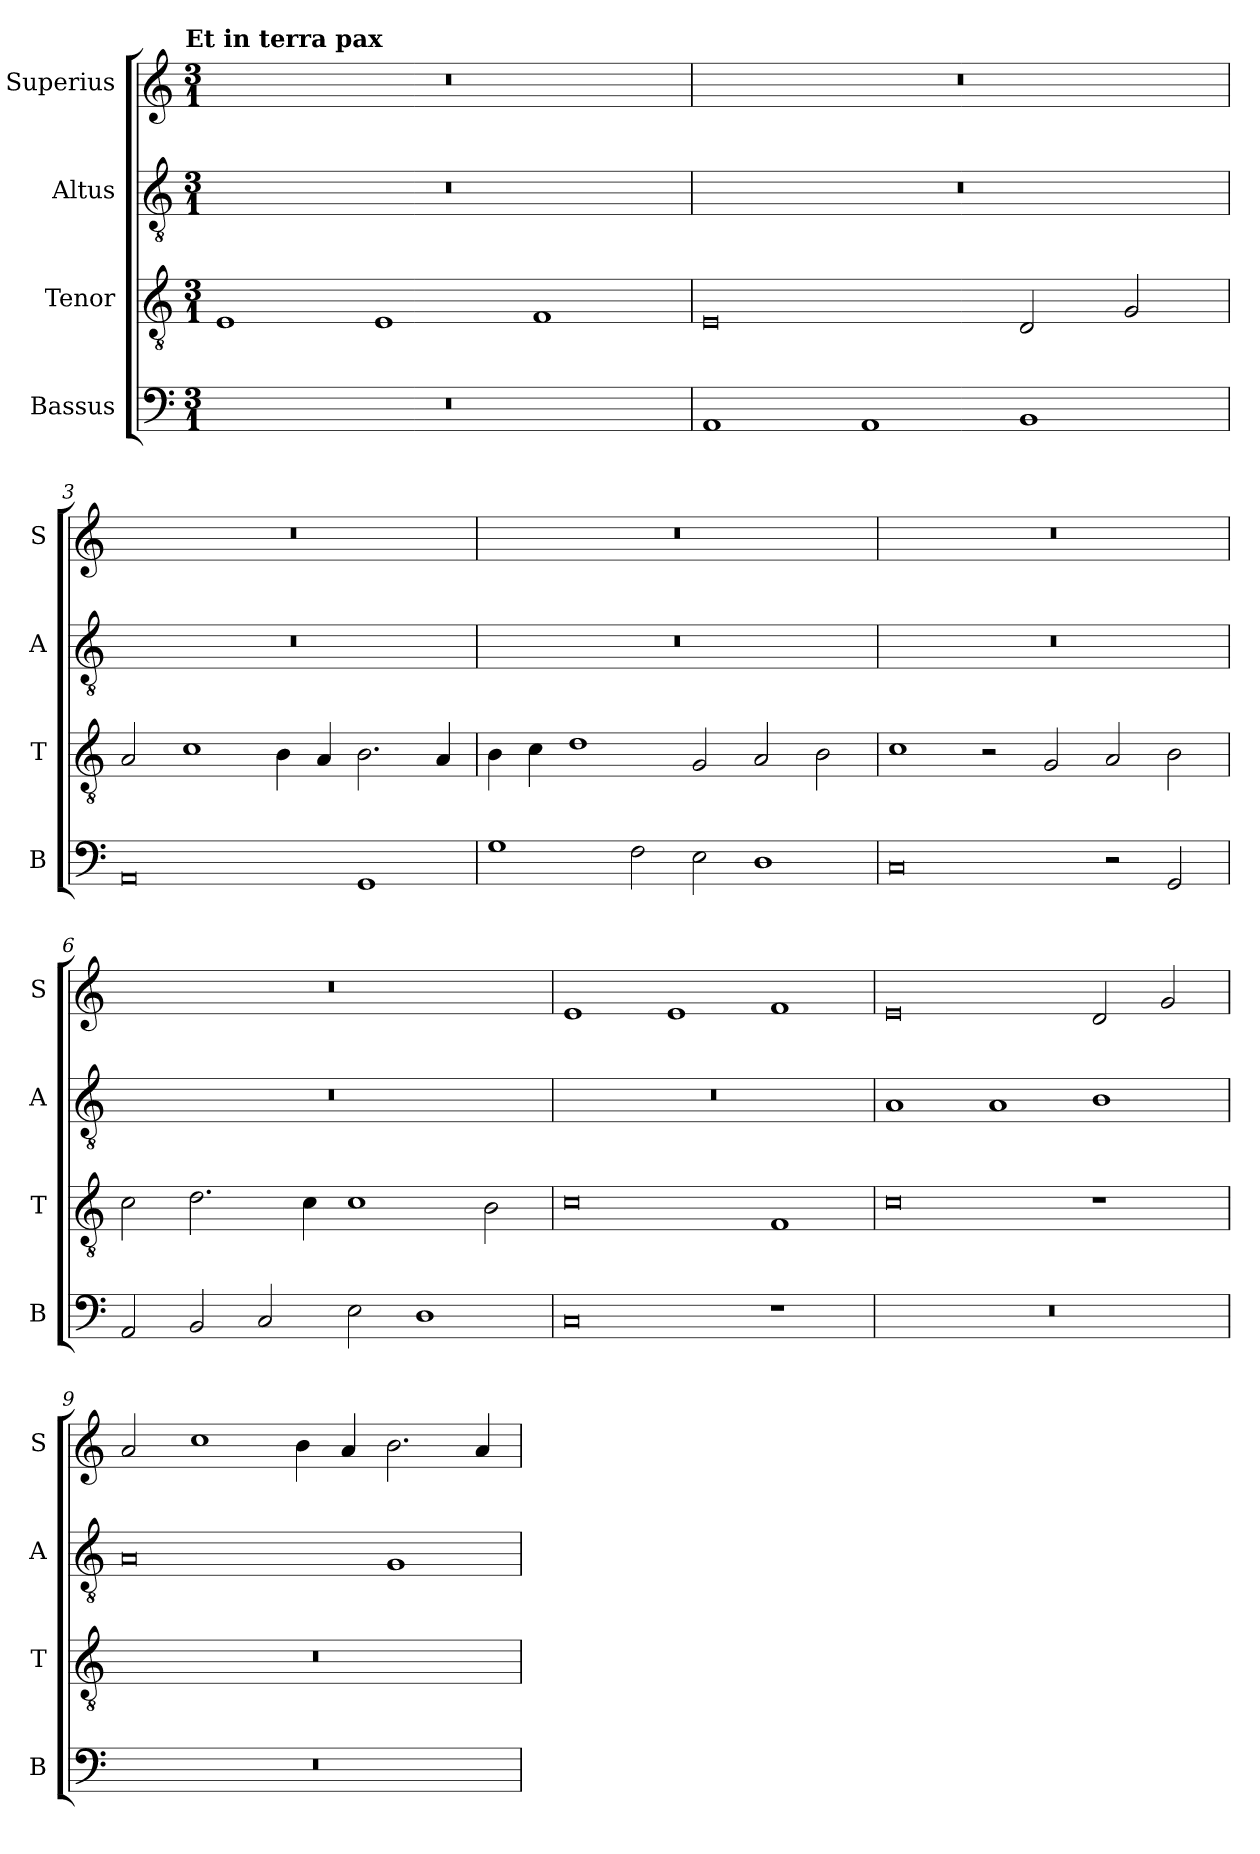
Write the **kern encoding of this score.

**kern	**kern	**kern	**kern
*part4	*part3	*part2	*part1
*staff4	*staff3	*staff2	*staff1
*I"Bassus	*I"Tenor	*I"Altus	*I"Superius
*I'B	*I'T	*I'A	*I'S
*clefF4	*clefGv2	*clefGv2	*clefG2
*k[]	*k[]	*k[]	*k[]
!!LO:TX:omd:t=Et in terra pax
*M3/1	*M3/1	*M3/1	*M3/1
=1	=1	=1	=1
0.r	1E	0.r	0.r
.	1E	.	.
.	1F	.	.
=2	=2	=2	=2
1AA	0E	0.r	0.r
1AA	.	.	.
1BB	2D/	.	.
.	2G/	.	.
=3	=3	=3	=3
0AA	2A/	0.r	0.r
.	1c	.	.
.	4B\	.	.
.	4A/	.	.
1GG	2.B\	.	.
.	4A/	.	.
=4	=4	=4	=4
1G	4B\	0.r	0.r
.	4c\	.	.
.	1d	.	.
2F\	.	.	.
2E\	2G/	.	.
1D	2A/	.	.
.	2B\	.	.
=5	=5	=5	=5
0C	1c	0.r	0.r
.	2r	.	.
.	2G/	.	.
2r	2A/	.	.
2GG/	2B\	.	.
=6	=6	=6	=6
2AA/	2c\	0.r	0.r
2BB/	2.d\	.	.
2C/	.	.	.
.	4c\	.	.
2E\	1c	.	.
1D	.	.	.
.	2B\	.	.
=7	=7	=7	=7
0C	0c	0.r	1e
.	.	.	1e
1r	1F	.	1f
=8	=8	=8	=8
0.r	0c	1A	0e
.	.	1A	.
.	1r	1B	2d/
.	.	.	2g/
=9	=9	=9	=9
0.r	0.r	0A	2a/
.	.	.	1cc
.	.	.	4b\
.	.	.	4a/
.	.	1G	2.b\
.	.	.	4a/
=	=	=	=
*-	*-	*-	*-
